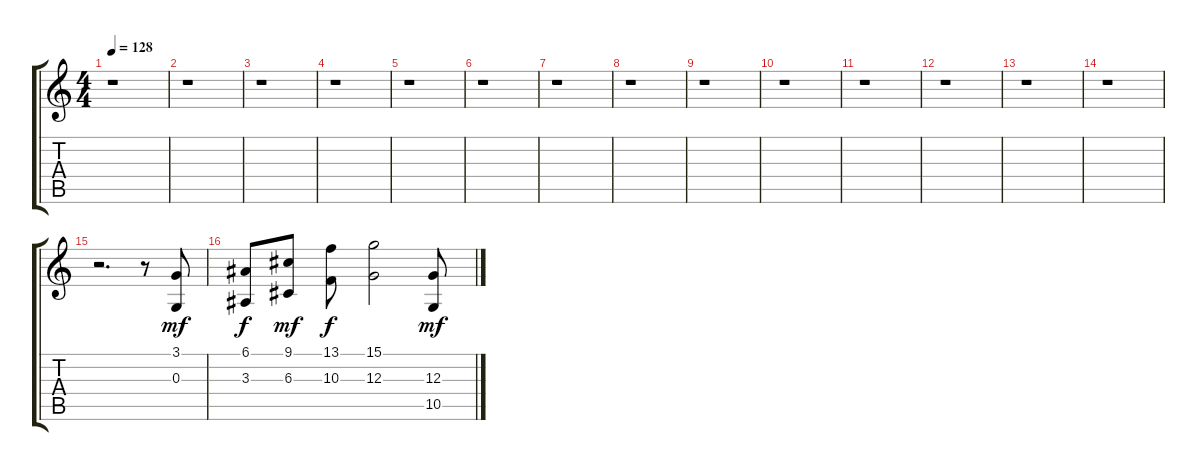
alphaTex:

\track "" {instrument harpsichord}
\staff {score tabs}
\tuning (E4 B3 G3 D3 A2 E2) {hide}
\ts (4 4)
\tempo 128
\clef g2
\ks c
r.1{dy fff} |
r.1 |
r.1 |
r.1 |
r.1 |
r.1 |
r.1 |
r.1 |
r.1 |
r.1 |
r.1 |
r.1 |
r.1 |
r.1 |
r.2{d} r.8 (3.1 0.3).8{dy mf balance 12 instrument harpsichord} |
(6.1 3.3).8{dy f} (9.1 6.3).8{dy mf} (13.1 10.3).8{dy f} (15.1 12.3).2 (12.3 10.5).8{dy mf}
